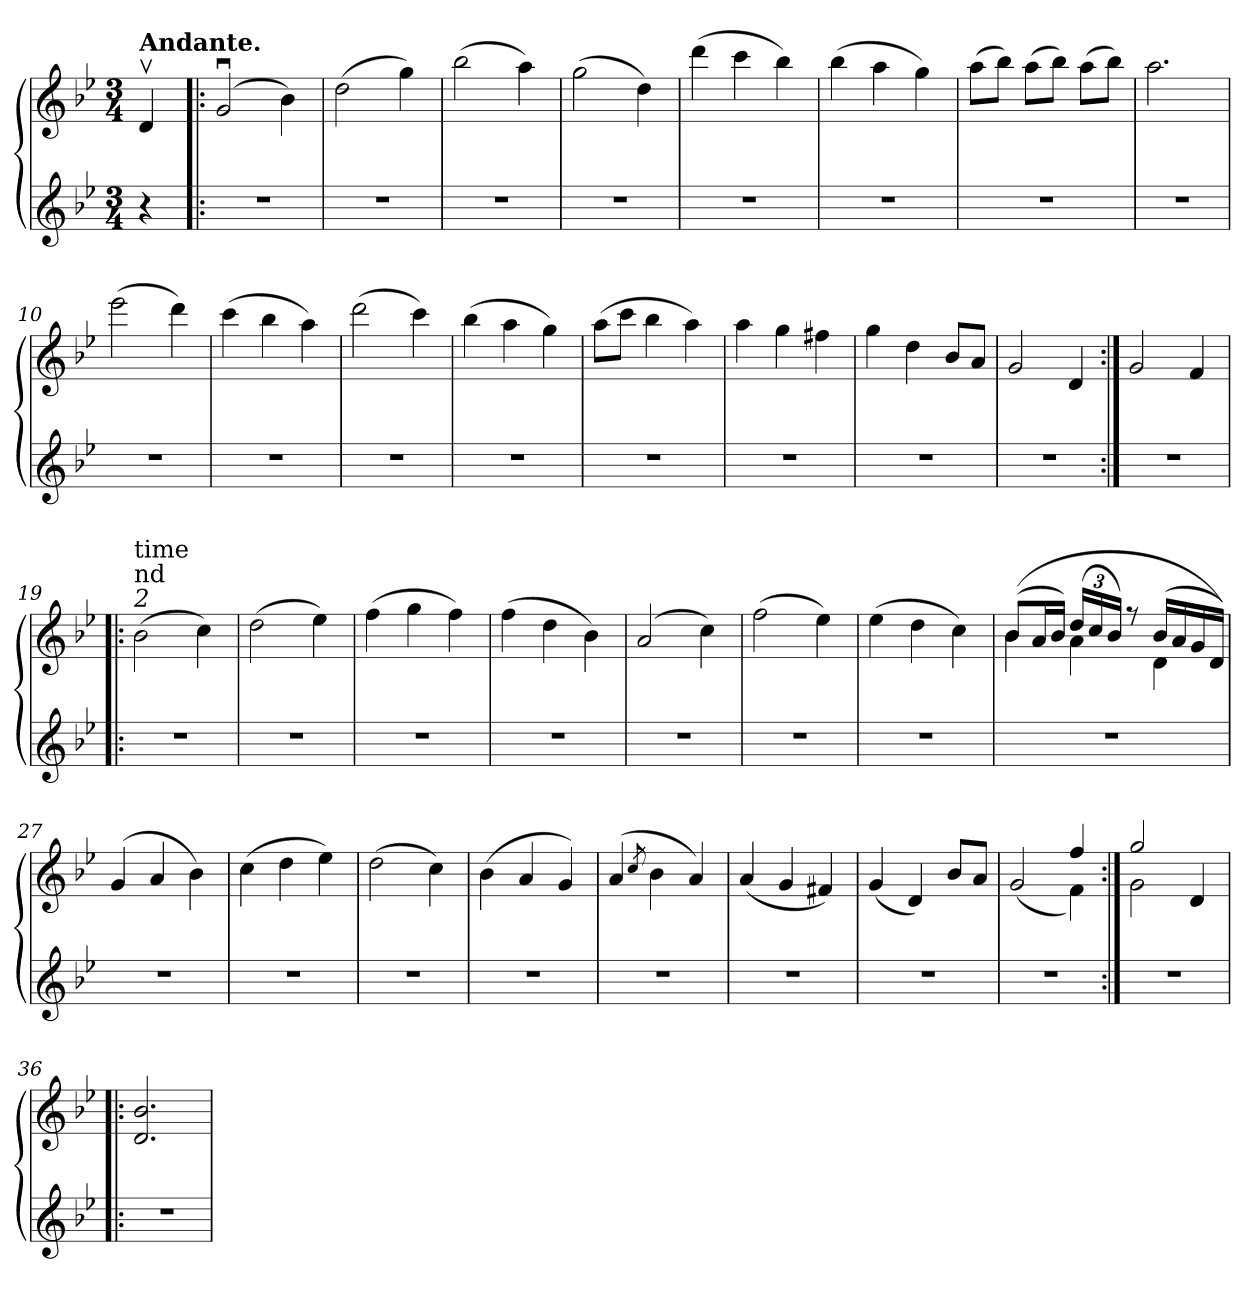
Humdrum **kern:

**kern	**kern
*part1	*part1
*staff2	*staff1
*clefG2	*clefG2
*k[b-e-]	*k[b-e-]
*g:	*g:
*M3/4	*M3/4
=1	=1
!	!LO:TX:a:B:t=Andante.
4r	4dv/
=2!|:	=2!|:
2.r	(>2gu/
.	4b-\)
=3	=3
2.r	(>2dd\
.	4gg\)
=4	=4
2.r	(>2bb-\
.	4aa\)
=5	=5
2.r	(>2gg\
.	4dd\)
=6	=6
2.r	(>4ddd\
.	4ccc\
.	4bb-\)
=7	=7
2.r	(>4bb-\
.	4aa\
.	4gg\)
!!LO:LB:g=z
=8	=8
2.r	(>8aa\L
.	8bb-\J)
.	(>8aa\L
.	8bb-\J)
.	(>8aa\L
.	8bb-\J)
=9	=9
2.r	2.aa\
=10	=10
2.r	(>2eee-\
.	4ddd\)
=11	=11
2.r	(>4ccc\
.	4bb-\
.	4aa\)
=12	=12
2.r	(>2ddd\
.	4ccc\)
=13	=13
2.r	(>4bb-\
.	4aa\
.	4gg\)
=14	=14
2.r	(>8aa\L
.	8ccc\J
.	4bb-\
.	4aa\)
!!LO:LB:g=z
=15	=15
2.r	4aa\
.	4gg\
.	4ff#X\
=16	=16
2.r	4gg\
.	4dd\
.	8b-/L
.	8a/J
=17	=17
2.r	2g/
.	4d/
=18:|!	=18:|!
2.r	2g/
.	4f/
=19!|:	=19!|:
!	!LO:TX:a:i:t=2
!	!LO:TX:a:t=nd
!	!LO:TX:a:t=time
2.r	(>2b-\
.	4cc\)
=20	=20
2.r	(>2dd\
.	4ee-\)
=21	=21
2.r	(>4ff\
.	4gg\
.	4ff\)
=22	=22
2.r	(>4ff\
.	4dd\
.	4b-\)
!!LO:LB:g=z
=23	=23
2.r	(>2a/
.	4cc\)
=24	=24
2.r	(>2ff\
.	4ee-\)
=25	=25
2.r	(>4ee-\
.	4dd\
.	4cc\)
=26	=26
*	*^
2.r	(>(>8b-/L	4b-\
.	16a/L	.
.	16b-/JJ)	.
*	*Xbrackettup	*
.	(>24dd/LL	4a\
.	24cc/	.
.	24b-/JJ)	.
.	8r	.
.	(>16b-/LL	4d\
.	16a/	.
.	16g/	.
.	16d/JJ))	.
*	*v	*v
=27	=27
2.r	(>4g/
.	4a/
.	4b-\)
=28	=28
2.r	(>4cc\
.	4dd\
.	4ee-\)
=29	=29
2.r	(>2dd\
.	4cc\)
!!LO:LB:g=z
=30	=30
2.r	(>4b-\
.	4a/
.	4g/)
=31	=31
2.r	(>4a/
.	8qcc/
.	4b-\
.	4a/)
=32	=32
2.r	(<4a/
.	4g/
.	4f#X/)
=33	=33
2.r	(<4g/
.	4d/)
.	8b-/L
.	8a/J
=34	=34
*	*^
2.r	(>2g/	2ryy
.	4ff/	4f\)
=35:|!	=35:|!	=35:|!
2.r	2gg/	(<2g\
.	4d/	4ryy)
=36!|:	=36!|:	=36!|:
!	!LO:TX:a:i:t=2	!
!	!LO:TX:a:t=nd	!
!	!LO:TX:a:t=time	!
*	*v	*v
2.r	2.d/ 2.b-/
=	=
*-	*-
